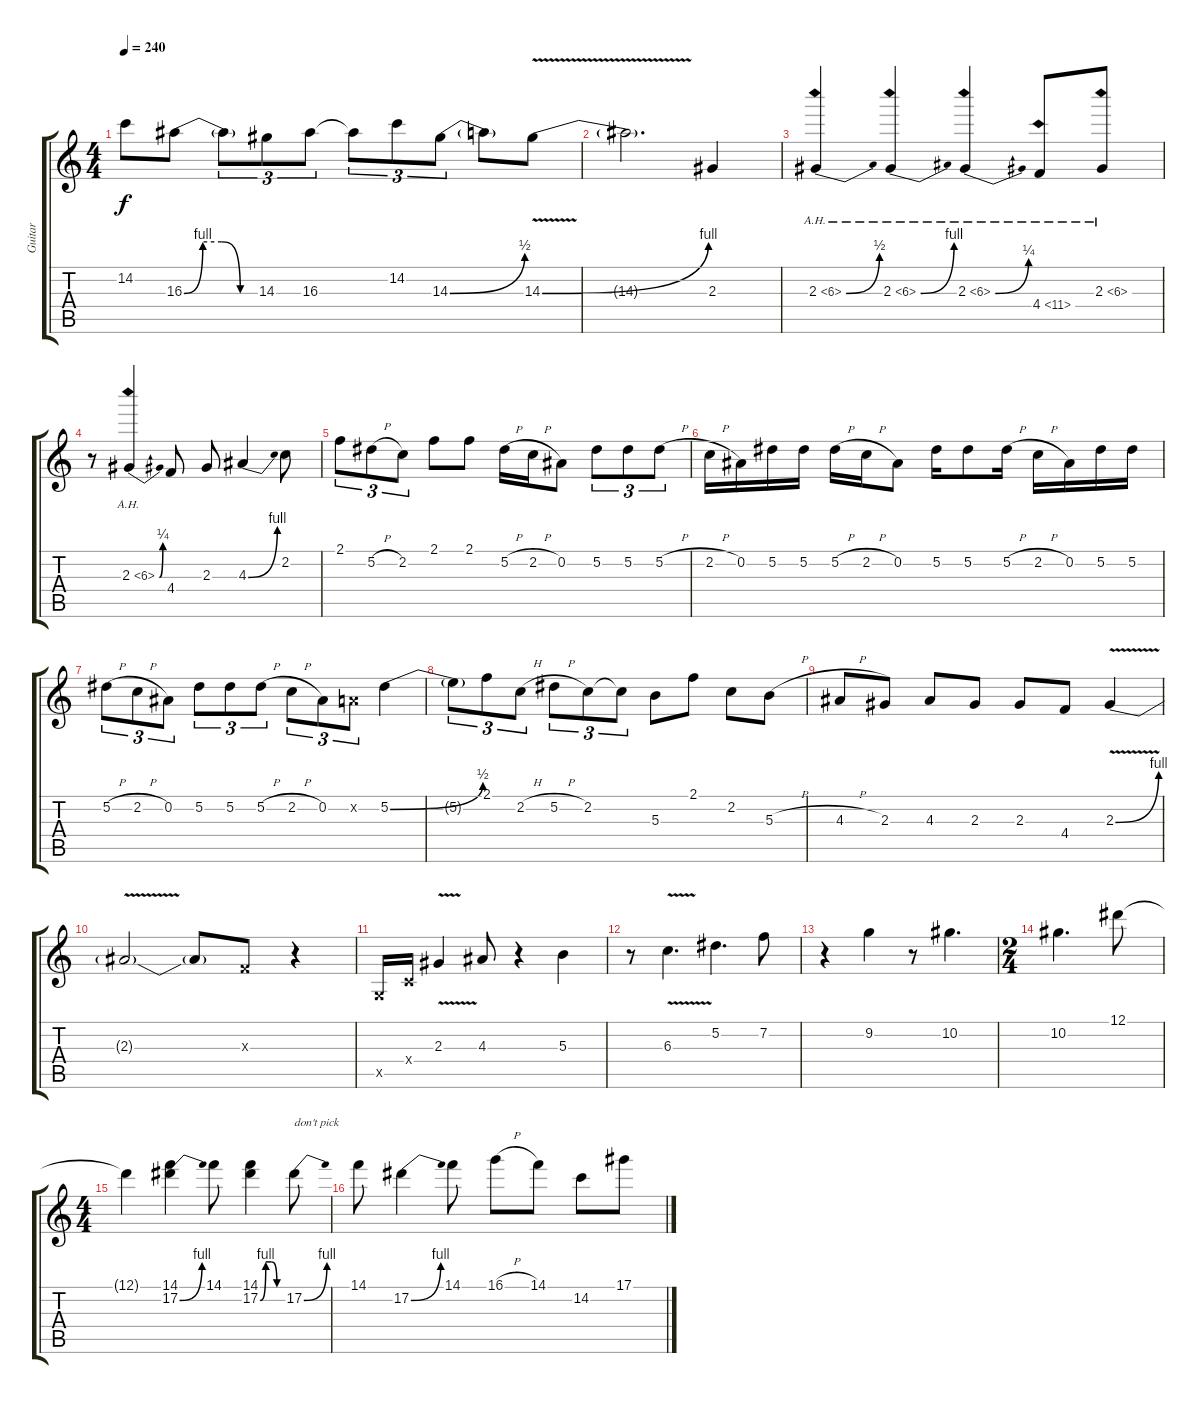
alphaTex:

\track ("Guitar" "Guitar") {instrument distortionguitar}
\staff {score tabs}
\tuning (Eb4 Bb3 Gb3 Db3 Ab2 Eb2) {hide}
\ts (4 4)
\tempo 240
\clef g2
\ks c
14.2.8{dy f} 16.3{be (custom 0 0 15 4 30 4 45 0 60 0)}.8 16.3{t}.8{tu (3 2)} 14.3.8{tu (3 2)} 16.3.8{tu (3 2)} 16.3{t}.8{tu (3 2)} 14.2.8{tu (3 2)} 14.3{be (bend 0 0 60 2)}.8{tu (3 2)} 14.3{t}.8 14.3{be (bend 0 0 60 4) v}.8 |
14.3{t}.2{d} 2.3.4 |
2.3{be (bend 0 0 60 2) ah 4}.4 2.3{be (bend 0 0 60 4) ah 4}.4 2.3{be (bend 0 0 60 1) ah 4}.4 4.4{ah 7}.8 2.3{ah 4}.8 |
r.8 2.3{be (bend 0 0 60 1) ah 4}.4 4.4.8 2.3.8 4.3{be (bend 0 0 60 4)}.4 2.2.8 |
2.1.8{tu (3 2)} 5.2{h}.8{tu (3 2)} 2.2.8{tu (3 2)} 2.1.8 2.1.8 5.2{h}.16 2.2{h}.16 0.2.8 5.2.8{tu (3 2)} 5.2.8{tu (3 2)} 5.2{h}.8{tu (3 2)} |
2.2{h}.16 0.2.16 5.2.16 5.2.16 5.2{h}.16 2.2{h}.16 0.2.8 5.2.16 5.2.8 5.2{h}.16 2.2{h}.16 0.2.16 5.2.16 5.2.16 |
5.2{h}.8{tu (3 2)} 2.2{h}.8{tu (3 2)} 0.2.8{tu (3 2)} 5.2.8{tu (3 2)} 5.2.8{tu (3 2)} 5.2{h}.8{tu (3 2)} 2.2{h}.8{tu (3 2)} 0.2.8{tu (3 2)} -1.2{x}.8{tu (3 2)} 5.2{be (bend 0 0 60 2)}.4 |
5.2{t}.8{tu (3 2)} 2.1.8{tu (3 2)} 2.2{h}.8{tu (3 2)} 5.2{h}.8{tu (3 2)} 2.2.8{tu (3 2)} 2.2{t}.8{tu (3 2)} 5.3.8 2.1.8 2.2.8 5.3{h}.8 |
4.3{h}.8 2.3.8 4.3.8 2.3.8 2.3.8 4.4.8 2.3{be (bend 0 0 60 4) v}.4 |
2.3{t}.2 2.3{t}.8 -1.3{x}.8 r.4 |
-1.5{x}.16 -1.4{x}.16 2.3{v}.4 4.3.8 r.4 5.3.4 |
r.8 6.3{v}.4{d} 5.2.4{d} 7.2.8 |
r.4 9.2.4 r.8 10.2.4{d} |
\ts (2 4)
10.2.4{d} 12.1.8 |
\ts (4 4)
12.1{t}.4 (14.1 17.2{be (bend 0 0 60 4)}).4 14.1.8 (14.1 17.2{be (custom 0 0 15 4 30 4 45 0 60 0)}).4 17.2{be (bend 0 0 60 4)}.8{txt "don't pick"} |
14.1.8 17.2{be (bend 0 0 60 4)}.4 14.1.8 16.1{h}.8 14.1.8 14.2.8 17.1{h}.8
